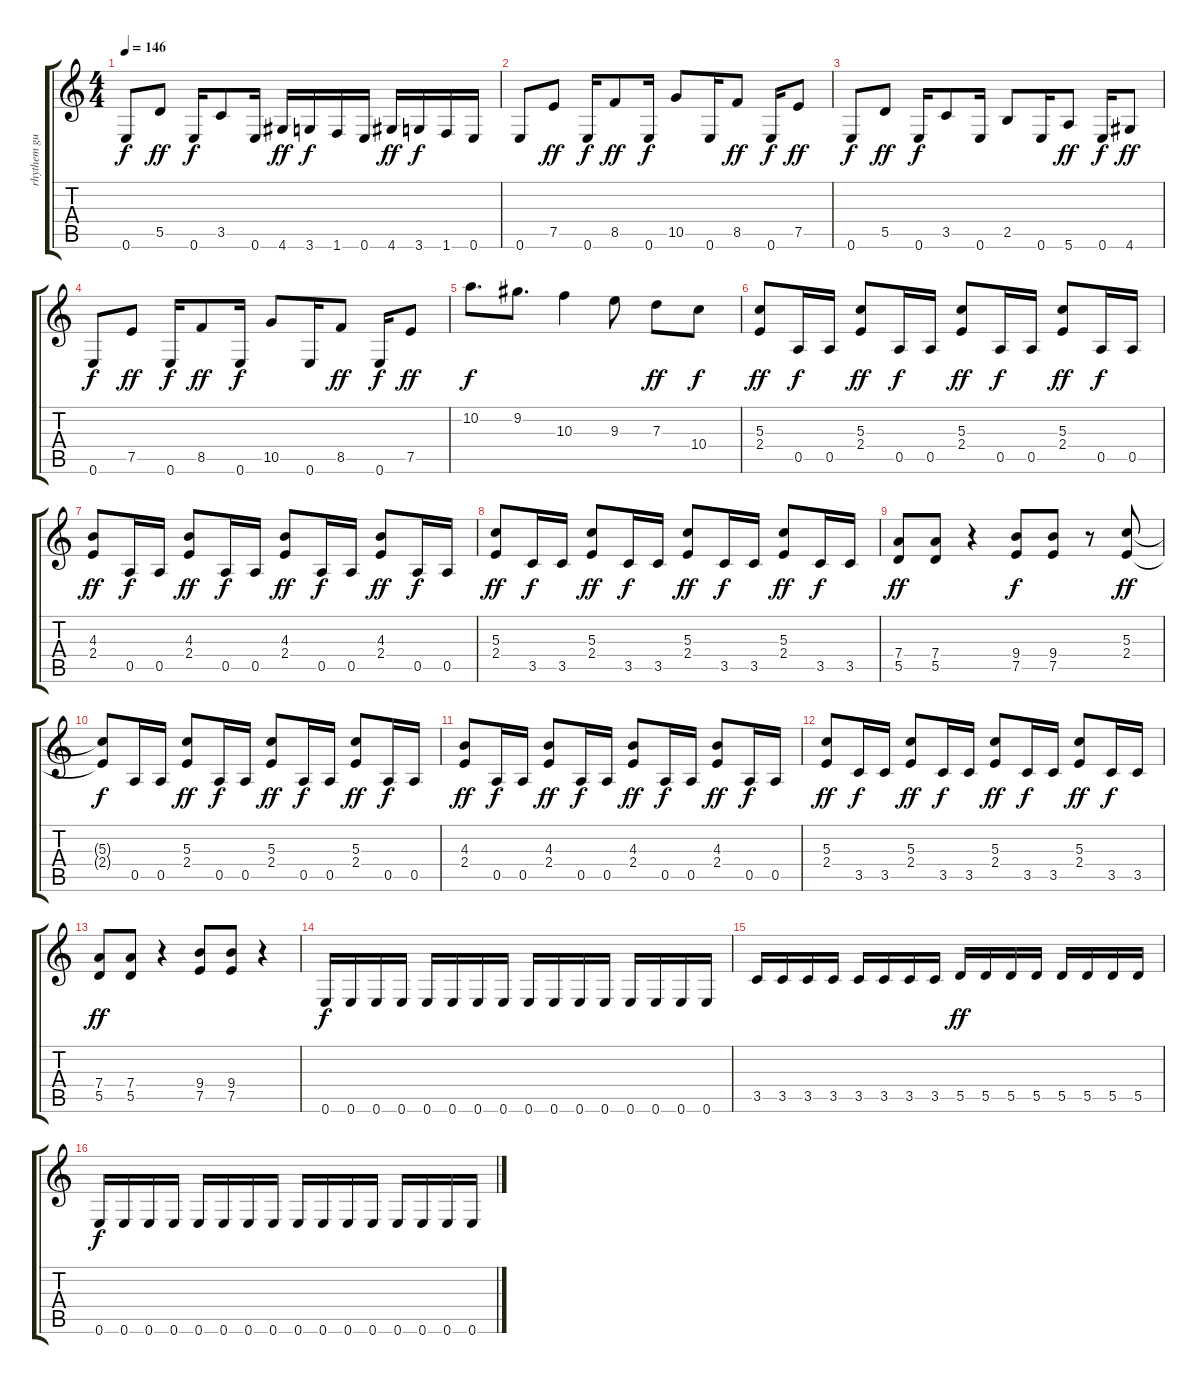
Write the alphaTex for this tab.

\track ("rhythem guitar" "rhythem gu") {instrument distortionguitar}
\staff {score tabs}
\tuning (E4 B3 G3 D3 A2 E2) {hide}
\ts (4 4)
\tempo 146
\clef g2
\ks c
0.6.8{dy f} 5.5.8{dy ff} 0.6.16{dy f} 3.5.8 0.6.16 4.6.16{dy ff} 3.6.16{dy f} 1.6.16 0.6.16 4.6.16{dy ff} 3.6.16{dy f} 1.6.16 0.6.16 |
0.6.8 7.5.8{dy ff} 0.6.16{dy f} 8.5.8{dy ff} 0.6.16{dy f} 10.5.8 0.6.16 8.5.8{dy ff} 0.6.16{dy f} 7.5.8{dy ff} |
0.6.8{dy f} 5.5.8{dy ff} 0.6.16{dy f} 3.5.8 0.6.16 2.5.8 0.6.16 5.6.8{dy ff} 0.6.16{dy f} 4.6.8{dy ff} |
0.6.8{dy f} 7.5.8{dy ff} 0.6.16{dy f} 8.5.8{dy ff} 0.6.16{dy f} 10.5.8 0.6.16 8.5.8{dy ff} 0.6.16{dy f} 7.5.8{dy ff} |
10.2.8{d dy f} 9.2.8{d} 10.3.4 9.3.8 7.3.8{dy ff} 10.4.8{dy f} |
(5.3 2.4).8{dy ff} 0.5.16{dy f} 0.5.16 (5.3 2.4).8{dy ff} 0.5.16{dy f} 0.5.16 (5.3 2.4).8{dy ff} 0.5.16{dy f} 0.5.16 (5.3 2.4).8{dy ff} 0.5.16{dy f} 0.5.16 |
(4.3 2.4).8{dy ff} 0.5.16{dy f} 0.5.16 (4.3 2.4).8{dy ff} 0.5.16{dy f} 0.5.16 (4.3 2.4).8{dy ff} 0.5.16{dy f} 0.5.16 (4.3 2.4).8{dy ff} 0.5.16{dy f} 0.5.16 |
(5.3 2.4).8{dy ff} 3.5.16{dy f} 3.5.16 (5.3 2.4).8{dy ff} 3.5.16{dy f} 3.5.16 (5.3 2.4).8{dy ff} 3.5.16{dy f} 3.5.16 (5.3 2.4).8{dy ff} 3.5.16{dy f} 3.5.16 |
(7.4 5.5).8{dy ff} (7.4 5.5).8 r.4 (9.4 7.5).8{dy f} (9.4 7.5).8 r.8 (5.3 2.4).8{dy ff} |
(5.3{t} 2.4{t}).8{dy f} 0.5.16 0.5.16 (5.3 2.4).8{dy ff} 0.5.16{dy f} 0.5.16 (5.3 2.4).8{dy ff} 0.5.16{dy f} 0.5.16 (5.3 2.4).8{dy ff} 0.5.16{dy f} 0.5.16 |
(4.3 2.4).8{dy ff} 0.5.16{dy f} 0.5.16 (4.3 2.4).8{dy ff} 0.5.16{dy f} 0.5.16 (4.3 2.4).8{dy ff} 0.5.16{dy f} 0.5.16 (4.3 2.4).8{dy ff} 0.5.16{dy f} 0.5.16 |
(5.3 2.4).8{dy ff} 3.5.16{dy f} 3.5.16 (5.3 2.4).8{dy ff} 3.5.16{dy f} 3.5.16 (5.3 2.4).8{dy ff} 3.5.16{dy f} 3.5.16 (5.3 2.4).8{dy ff} 3.5.16{dy f} 3.5.16 |
(7.4 5.5).8{dy ff} (7.4 5.5).8 r.4 (9.4 7.5).8 (9.4 7.5).8 r.4 |
0.6.16{dy f} 0.6.16 0.6.16 0.6.16 0.6.16 0.6.16 0.6.16 0.6.16 0.6.16 0.6.16 0.6.16 0.6.16 0.6.16 0.6.16 0.6.16 0.6.16 |
3.5.16 3.5.16 3.5.16 3.5.16 3.5.16 3.5.16 3.5.16 3.5.16 5.5.16{dy ff} 5.5.16 5.5.16 5.5.16 5.5.16 5.5.16 5.5.16 5.5.16 |
0.6.16{dy f} 0.6.16 0.6.16 0.6.16 0.6.16 0.6.16 0.6.16 0.6.16 0.6.16 0.6.16 0.6.16 0.6.16 0.6.16 0.6.16 0.6.16 0.6.16
